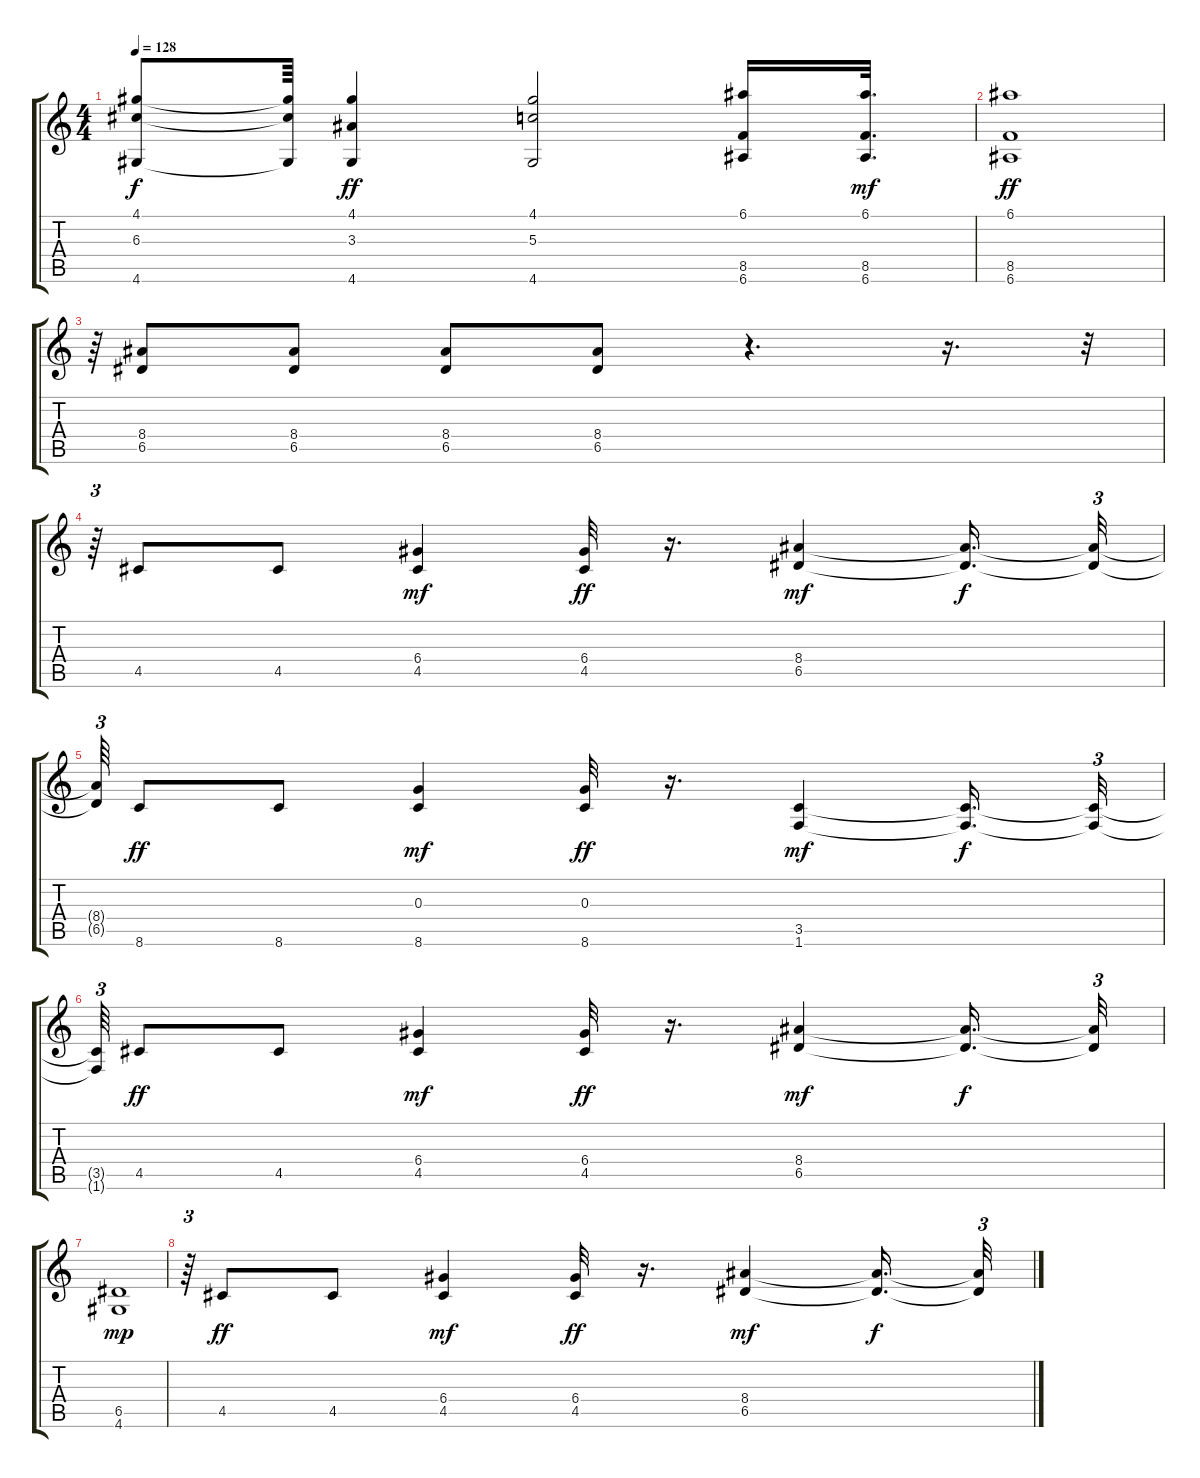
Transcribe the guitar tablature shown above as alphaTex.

\track "" {instrument overdrivenguitar}
\staff {score tabs}
\tuning (E4 B3 G3 D3 A2 E2) {hide}
\ts (4 4)
\tempo 128
\clef g2
\ks c
(4.1{t} 6.3{t} 4.6{t}).8{dy f} (4.1{t} 6.3{t} 4.6{t}).64 (4.1 3.3 4.6).4{dy ff} (4.1 5.3 4.6).2 (6.1 8.5 6.6).16 (6.1 8.5 6.6).32{d dy mf} |
(6.1 8.5 6.6).1{dy ff} |
r.64{tu (3 2)} (8.4 6.5).8 (8.4 6.5).8 (8.4 6.5).8 (8.4 6.5).8 r.4{d} r.16{d} r.32{tu (3 2)} |
r.64{tu (3 2)} 4.5.8{txt "" balance 10} 4.5.8 (6.4 4.5).4{dy mf} (6.4 4.5).32{dy ff} r.16{d} (8.4 6.5).4{dy mf} (8.4{t} 6.5{t}).16{d dy f} (8.4{t} 6.5{t}).32{tu (3 2)} |
(8.4{t} 6.5{t}).64{tu (3 2)} 8.6.8{dy ff} 8.6.8 (0.3 8.6).4{dy mf} (0.3 8.6).32{dy ff} r.16{d} (3.5 1.6).4{dy mf} (3.5{t} 1.6{t}).16{d dy f} (3.5{t} 1.6{t}).32{tu (3 2)} |
(3.5{t} 1.6{t}).64{tu (3 2)} 4.5.8{txt "" dy ff} 4.5.8 (6.4 4.5).4{dy mf} (6.4 4.5).32{dy ff} r.16{d} (8.4 6.5).4{dy mf} (8.4{t} 6.5{t}).16{d dy f} (8.4{t} 6.5{t}).32{tu (3 2)} |
(6.5 4.6).1{dy mp} |
r.64{tu (3 2)} 4.5.8{txt "" dy ff} 4.5.8 (6.4 4.5).4{dy mf} (6.4 4.5).32{dy ff} r.16{d} (8.4 6.5).4{dy mf} (8.4{t} 6.5{t}).16{d dy f} (8.4{t} 6.5{t}).32{tu (3 2)}
